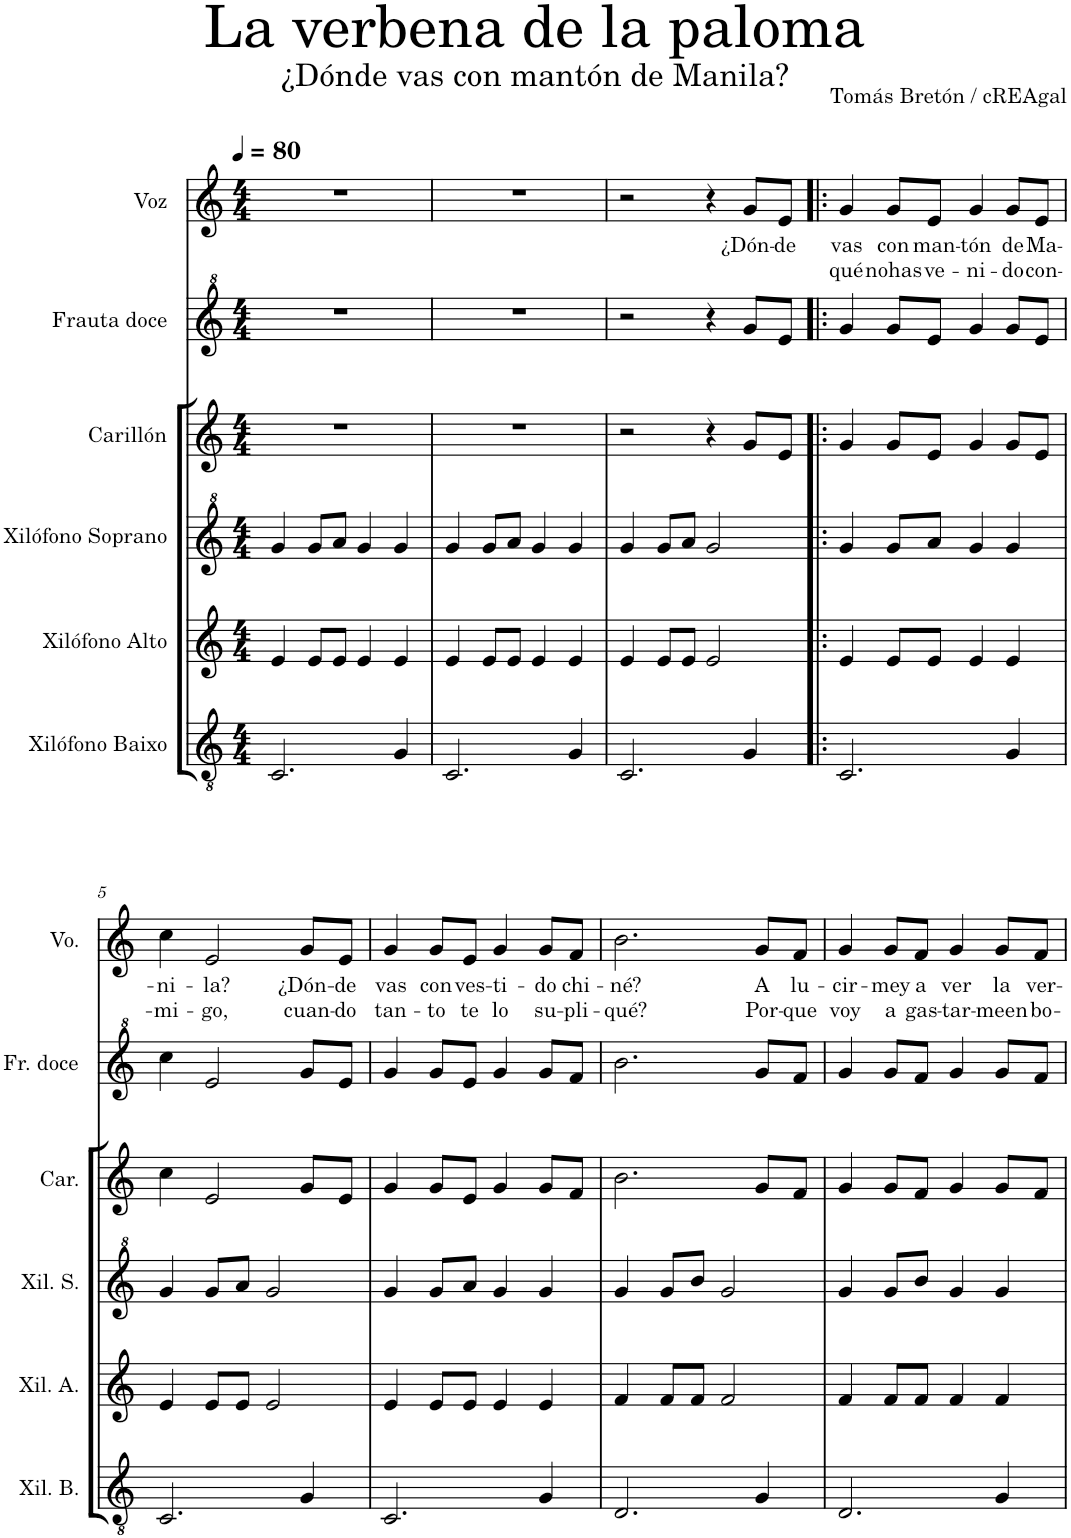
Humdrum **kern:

**kern	**kern	**kern	**kern	**kern	**kern	**text	**text
*part6	*part5	*part4	*part3	*part2	*part1	*part1	*part1
*staff6	*staff5	*staff4	*staff3	*staff2	*staff1	*staff1	*staff1
*I"Xilófono Baixo	*I"Xilófono Alto	*I"Xilófono Soprano	*I"Carillón	*I"Frauta doce	*I"Voz	*	*
*I'Xil. B.	*I'Xil. A.	*I'Xil. S.	*I'Car.	*I'Fr. doce	*I'Vo.	*	*
*clefGv2	*clefG2	*clefG^2	*clefG2	*clefG^2	*clefG2	*	*
*	*	*	*Trd-14c-24	*	*	*	*
*k[]	*k[]	*k[]	*k[]	*k[]	*k[]	*	*
*M4/4	*M4/4	*M4/4	*M4/4	*M4/4	*M4/4	*	*
*MM80	*MM80	*MM80	*MM80	*MM80	*MM80	*	*
=1	=1	=1	=1	=1	=1	=1	=1
2.C/	4e/	4gg/	1r	1r	1r	.	.
.	8e/L	8gg/L	.	.	.	.	.
.	8e/J	8aa/J	.	.	.	.	.
.	4e/	4gg/	.	.	.	.	.
4G/	4e/	4gg/	.	.	.	.	.
=2	=2	=2	=2	=2	=2	=2	=2
2.C/	4e/	4gg/	1r	1r	1r	.	.
.	8e/L	8gg/L	.	.	.	.	.
.	8e/J	8aa/J	.	.	.	.	.
.	4e/	4gg/	.	.	.	.	.
4G/	4e/	4gg/	.	.	.	.	.
=3	=3	=3	=3	=3	=3	=3	=3
2.C/	4e/	4gg/	2r	2r	2r	.	.
.	8e/L	8gg/L	.	.	.	.	.
.	8e/J	8aa/J	.	.	.	.	.
.	2e/	2gg/	4r	4r	4r	.	.
!	!	!	!	!	!	!LO:LY:b	!
4G/	.	.	8g/L	8gg/L	8g/L	¿Dón-	.
!	!	!	!	!	!	!LO:LY:b	!
.	.	.	8e/J	8ee/J	8e/J	-de	.
=4!|:	=4!|:	=4!|:	=4!|:	=4!|:	=4!|:	=4!|:	=4!|:
!	!	!	!	!	!	!LO:LY:b	!LO:LY:b
2.C/	4e/	4gg/	4g/	4gg/	4g/	vas	qué
!	!	!	!	!	!	!LO:LY:b	!LO:LY:b
.	8e/L	8gg/L	8g/L	8gg/L	8g/L	con	nohas
!	!	!	!	!	!	!LO:LY:b	!LO:LY:b
.	8e/J	8aa/J	8e/J	8ee/J	8e/J	man-	ve-
!	!	!	!	!	!	!LO:LY:b	!LO:LY:b
.	4e/	4gg/	4g/	4gg/	4g/	-tón	-ni-
!	!	!	!	!	!	!LO:LY:b	!LO:LY:b
4G/	4e/	4gg/	8g/L	8gg/L	8g/L	de	-do
!	!	!	!	!	!	!LO:LY:b	!LO:LY:b
.	.	.	8e/J	8ee/J	8e/J	Ma-	con-
!!LO:LB:g=z
=5	=5	=5	=5	=5	=5	=5	=5
!	!	!	!	!	!	!LO:LY:b	!LO:LY:b
2.C/	4e/	4gg/	4cc\	4ccc\	4cc\	-ni-	-mi-
!	!	!	!	!	!	!LO:LY:b	!LO:LY:b
.	8e/L	8gg/L	2e/	2ee/	2e/	-la?	-go,
.	8e/J	8aa/J	.	.	.	.	.
.	2e/	2gg/	.	.	.	.	.
!	!	!	!	!	!	!LO:LY:b	!LO:LY:b
4G/	.	.	8g/L	8gg/L	8g/L	¿Dón-	cuan-
!	!	!	!	!	!	!LO:LY:b	!LO:LY:b
.	.	.	8e/J	8ee/J	8e/J	-de	-do
=6	=6	=6	=6	=6	=6	=6	=6
!	!	!	!	!	!	!LO:LY:b	!LO:LY:b
2.C/	4e/	4gg/	4g/	4gg/	4g/	vas	tan-
!	!	!	!	!	!	!LO:LY:b	!LO:LY:b
.	8e/L	8gg/L	8g/L	8gg/L	8g/L	con	-to
!	!	!	!	!	!	!LO:LY:b	!LO:LY:b
.	8e/J	8aa/J	8e/J	8ee/J	8e/J	ves-	te
!	!	!	!	!	!	!LO:LY:b	!LO:LY:b
.	4e/	4gg/	4g/	4gg/	4g/	-ti-	lo
!	!	!	!	!	!	!LO:LY:b	!LO:LY:b
4G/	4e/	4gg/	8g/L	8gg/L	8g/L	-do	su-
!	!	!	!	!	!	!LO:LY:b	!LO:LY:b
.	.	.	8f/J	8ff/J	8f/J	chi-	-pli-
=7	=7	=7	=7	=7	=7	=7	=7
!	!	!	!	!	!	!LO:LY:b	!LO:LY:b
2.D/	4f/	4gg/	2.b\	2.bb\	2.b\	-né?	-qué?
.	8f/L	8gg/L	.	.	.	.	.
.	8f/J	8bb/J	.	.	.	.	.
.	2f/	2gg/	.	.	.	.	.
!	!	!	!	!	!	!LO:LY:b	!LO:LY:b
4G/	.	.	8g/L	8gg/L	8g/L	A	Por-
!	!	!	!	!	!	!LO:LY:b	!LO:LY:b
.	.	.	8f/J	8ff/J	8f/J	lu-	-que
=8	=8	=8	=8	=8	=8	=8	=8
!	!	!	!	!	!	!LO:LY:b	!LO:LY:b
2.D/	4f/	4gg/	4g/	4gg/	4g/	-cir-	voy
!	!	!	!	!	!	!LO:LY:b	!LO:LY:b
.	8f/L	8gg/L	8g/L	8gg/L	8g/L	-mey	a
!	!	!	!	!	!	!LO:LY:b	!LO:LY:b
.	8f/J	8bb/J	8f/J	8ff/J	8f/J	a	gas-
!	!	!	!	!	!	!LO:LY:b	!LO:LY:b
.	4f/	4gg/	4g/	4gg/	4g/	ver	-tar-
!	!	!	!	!	!	!LO:LY:b	!LO:LY:b
4G/	4f/	4gg/	8g/L	8gg/L	8g/L	la	-meen
!	!	!	!	!	!	!LO:LY:b	!LO:LY:b
.	.	.	8f/J	8ff/J	8f/J	ver-	bo-
=	=	=	=	=	=	=	=
*-	*-	*-	*-	*-	*-	*-	*-
